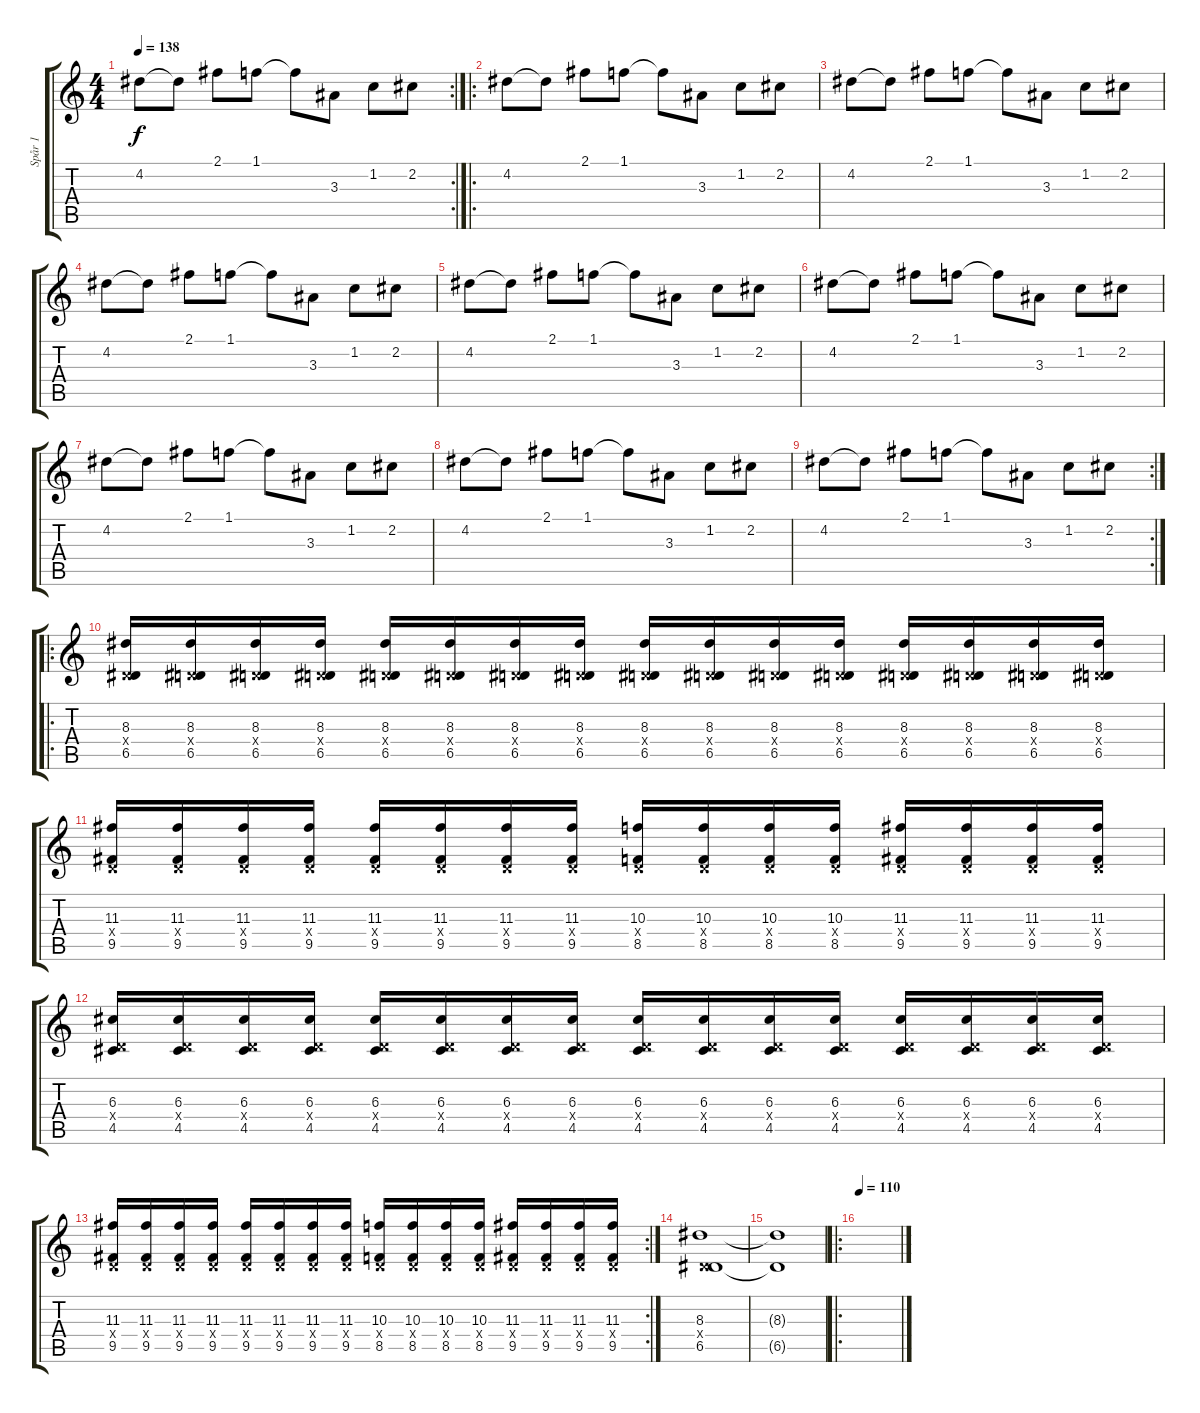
\track ("Spår 1" "Spår 1") {instrument distortionguitar}
\staff {score tabs}
\tuning (E4 B3 G3 D3 A2 D2) {hide}
\rc 2
\ts (4 4)
\tempo 138
\clef g2
\ks c
4.2.8{dy f} 4.2{t}.8 2.1.8 1.1.8 1.1{t}.8 3.3.8 1.2.8 2.2.8 |
\ro
4.2.8 4.2{t}.8 2.1.8 1.1.8 1.1{t}.8 3.3.8 1.2.8 2.2.8 |
4.2.8 4.2{t}.8 2.1.8 1.1.8 1.1{t}.8 3.3.8 1.2.8 2.2.8 |
4.2.8 4.2{t}.8 2.1.8 1.1.8 1.1{t}.8 3.3.8 1.2.8 2.2.8 |
4.2.8 4.2{t}.8 2.1.8 1.1.8 1.1{t}.8 3.3.8 1.2.8 2.2.8 |
4.2.8 4.2{t}.8 2.1.8 1.1.8 1.1{t}.8 3.3.8 1.2.8 2.2.8 |
4.2.8 4.2{t}.8 2.1.8 1.1.8 1.1{t}.8 3.3.8 1.2.8 2.2.8 |
4.2.8 4.2{t}.8 2.1.8 1.1.8 1.1{t}.8 3.3.8 1.2.8 2.2.8 |
\rc 2
4.2.8 4.2{t}.8 2.1.8 1.1.8 1.1{t}.8 3.3.8 1.2.8 2.2.8 |
\ro
(8.3 0.4{x} 6.5).16 (8.3 0.4{x} 6.5).16 (8.3 0.4{x} 6.5).16 (8.3 0.4{x} 6.5).16 (8.3 0.4{x} 6.5).16 (8.3 0.4{x} 6.5).16 (8.3 0.4{x} 6.5).16 (8.3 0.4{x} 6.5).16 (8.3 0.4{x} 6.5).16 (8.3 0.4{x} 6.5).16 (8.3 0.4{x} 6.5).16 (8.3 0.4{x} 6.5).16 (8.3 0.4{x} 6.5).16 (8.3 0.4{x} 6.5).16 (8.3 0.4{x} 6.5).16 (8.3 0.4{x} 6.5).16 |
(11.3 0.4{x} 9.5).16 (11.3 0.4{x} 9.5).16 (11.3 0.4{x} 9.5).16 (11.3 0.4{x} 9.5).16 (11.3 0.4{x} 9.5).16 (11.3 0.4{x} 9.5).16 (11.3 0.4{x} 9.5).16 (11.3 0.4{x} 9.5).16 (10.3 0.4{x} 8.5).16 (10.3 0.4{x} 8.5).16 (10.3 0.4{x} 8.5).16 (10.3 0.4{x} 8.5).16 (11.3 0.4{x} 9.5).16 (11.3 0.4{x} 9.5).16 (11.3 0.4{x} 9.5).16 (11.3 0.4{x} 9.5).16 |
(6.3 0.4{x} 4.5).16 (6.3 0.4{x} 4.5).16 (6.3 0.4{x} 4.5).16 (6.3 0.4{x} 4.5).16 (6.3 0.4{x} 4.5).16 (6.3 0.4{x} 4.5).16 (6.3 0.4{x} 4.5).16 (6.3 0.4{x} 4.5).16 (6.3 0.4{x} 4.5).16 (6.3 0.4{x} 4.5).16 (6.3 0.4{x} 4.5).16 (6.3 0.4{x} 4.5).16 (6.3 0.4{x} 4.5).16 (6.3 0.4{x} 4.5).16 (6.3 0.4{x} 4.5).16 (6.3 0.4{x} 4.5).16 |
\rc 2
(11.3 0.4{x} 9.5).16 (11.3 0.4{x} 9.5).16 (11.3 0.4{x} 9.5).16 (11.3 0.4{x} 9.5).16 (11.3 0.4{x} 9.5).16 (11.3 0.4{x} 9.5).16 (11.3 0.4{x} 9.5).16 (11.3 0.4{x} 9.5).16 (10.3 0.4{x} 8.5).16 (10.3 0.4{x} 8.5).16 (10.3 0.4{x} 8.5).16 (10.3 0.4{x} 8.5).16 (11.3 0.4{x} 9.5).16 (11.3 0.4{x} 9.5).16 (11.3 0.4{x} 9.5).16 (11.3 0.4{x} 9.5).16 |
(8.3 0.4{x} 6.5).1 |
(8.3{t} 6.5{t}).1 |
\ro
\tempo 110
